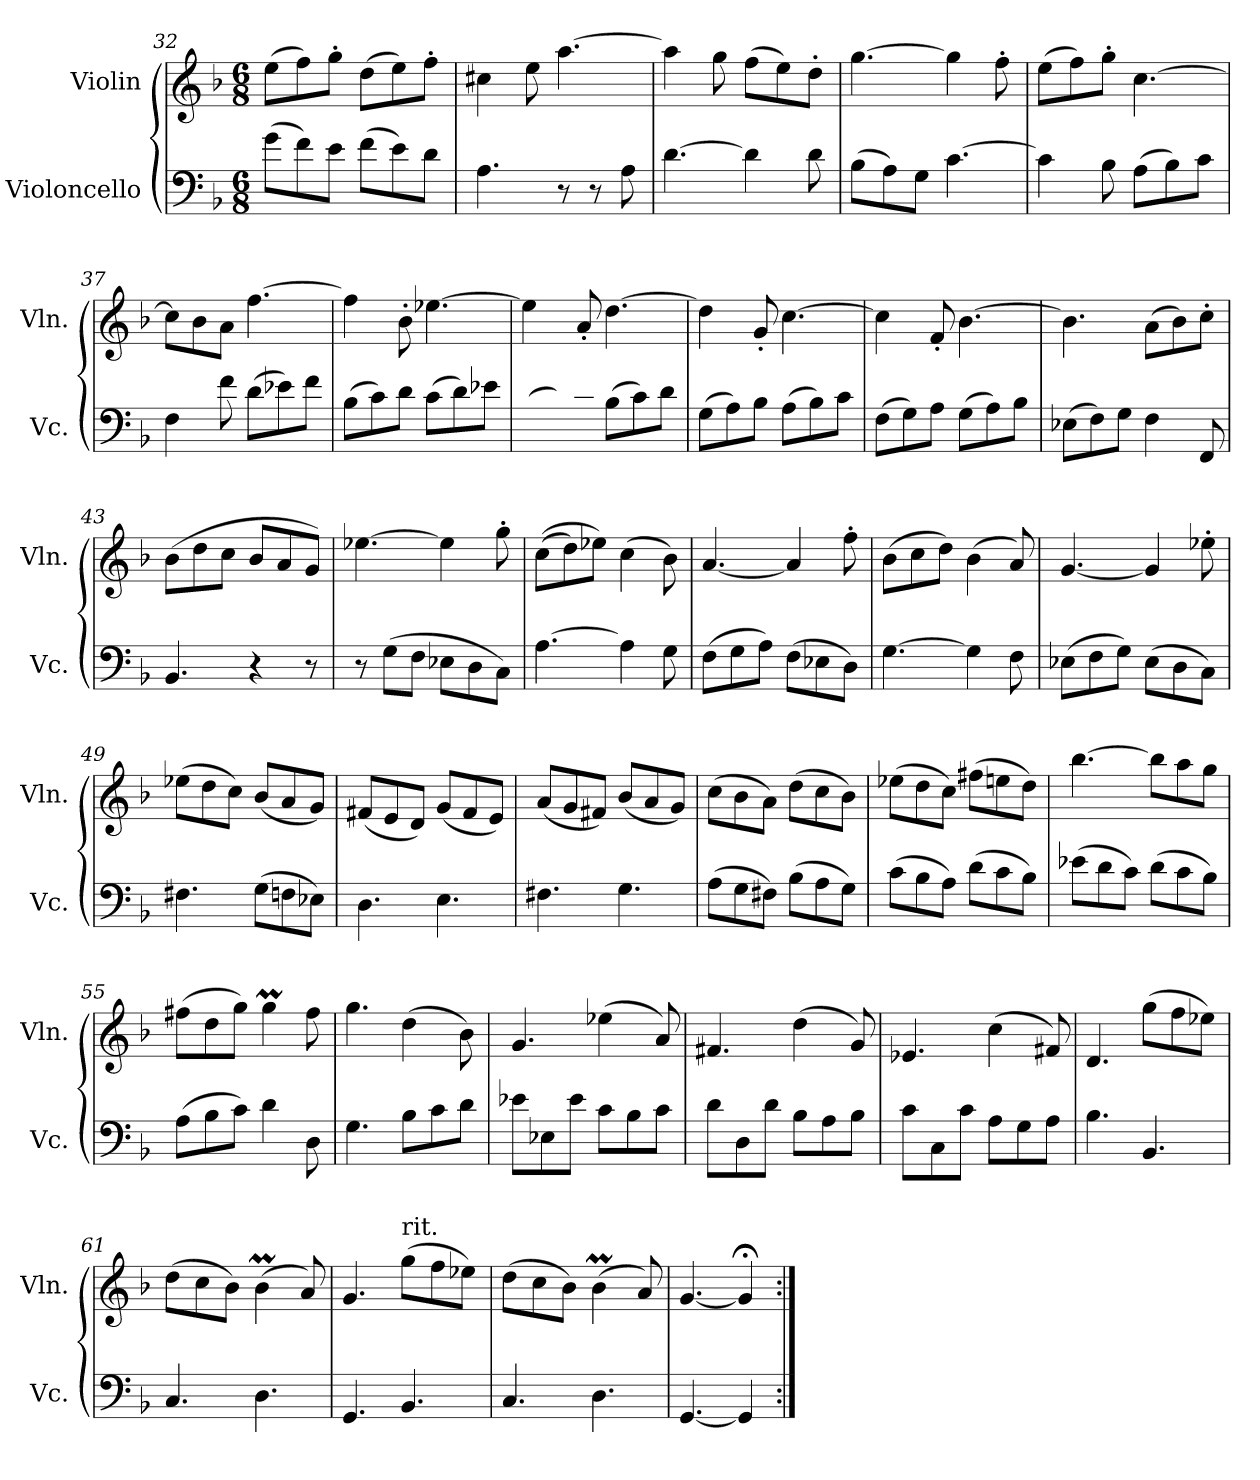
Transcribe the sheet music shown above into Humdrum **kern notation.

**kern	**kern
*part2	*part1
*staff2	*staff1
*I"Violoncello	*I"Violin
*I'Vc.	*I'Vln.
*clefF4	*clefG2
*k[b-]	*k[b-]
*M6/8	*M6/8
=32	=32
(>8g\L	(>8ee\L
8f\)	8ff\)
8e\J	8gg'\J
(>8f\L	(>8dd\L
8e\)	8ee\)
8d\J	8ff'\J
=33	=33
4.A\	4cc#X\
.	8ee\
8r	[4.aa\
8r	.
8A\	.
=34	=34
[4.d\	4aa\]
.	8gg\
4d\]	(>8ff\L
.	8ee\)
8d\	8dd'\J
=35	=35
(>8B-\L	[4.gg\
8A\)	.
8G\J	.
[4.c\	4gg\]
.	8ff'\
=36	=36
4c\]	(>8ee\L
.	8ff\)
8B-\	8gg'\J
(>8A\L	[4.cc\
8B-\)	.
8c\J	.
!!LO:LB:g=z
=37	=37
4F\	8cc\L]
.	8b-\
8f\	8a\J
(>8d\L	[4.ff\
8e-X\)	.
8f\J	.
=38	=38
(>8B-\L	4ff\]
8c\)	.
8d\J	8b-'\
(>8c\L	[4.ee-X\
8d\)	.
8e-X\J	.
=39	=39
(>8A\Lyy	4ee-\]
8B-\)	.
8c\J	8a'/
(>8B-\L	[4.dd\
8c\)	.
8d\J	.
=40	=40
(>8G\L	4dd\]
8A\)	.
8B-\J	8g'/
(>8A\L	[4.cc\
8B-\)	.
8c\J	.
=41	=41
(>8F\L	4cc\]
8G\)	.
8A\J	8f'/
(>8G\L	[4.b-\
8A\)	.
8B-\J	.
=42	=42
(>8E-X\L	4.b-\]
8F\)	.
8G\J	.
4F\	(>8a\L
.	8b-\)
8FF/	8cc'\J
!!LO:LB:g=z
=43	=43
4.BB-/	(>8b-\L
.	8dd\
.	8cc\J
4r	8b-/L
.	8a/
8r	8g/J)
=44	=44
8r	[4.ee-X\
(>8G\L	.
8F\J	.
8E-X\L	4ee-\]
8D\	.
8C\J)	8gg'\
=45	=45
[4.A\	(>(>8cc\L
.	8dd\)
.	8ee-X\J)
4A\]	(>4cc\
8G\	8b-\)
=46	=46
(>8F\L	[4.a/
8G\	.
8A\J)	.
(>8F\L	4a/]
8E-X\	.
8D\J)	8ff'\
=47	=47
[4.G\	(>8b-\L
.	8cc\
.	8dd\J)
4G\]	(>4b-\
8F\	8a/)
=48	=48
(>8E-X\L	[4.g/
8F\	.
8G\J)	.
(>8E-\L	4g/]
8D\	.
8C\J)	8ee-X'\
!!LO:LB:g=z
=49	=49
4.F#X\	(>8ee-X\L
.	8dd\
.	8cc\J)
(>8G\L	(<8b-/L
8Fn\	8a/
8E-X\J)	8g/J)
=50	=50
4.D\	(<8f#X/L
.	8e/
.	8d/J)
4.E\	(<8g/L
.	8f#/
.	8e/J)
=51	=51
4.F#X\	(<8a/L
.	8g/
.	8f#X/J)
4.G\	(<8b-/L
.	8a/
.	8g/J)
=52	=52
(>8A\L	(>8cc\L
8G\	8b-\
8F#X\J)	8a\J)
(>8B-\L	(>8dd\L
8A\	8cc\
8G\J)	8b-\J)
=53	=53
(>8c\L	(>8ee-X\L
8B-\	8dd\
8A\J)	8cc\J)
(>8d\L	(>8ff#X\L
8c\	8een\
8B-\J)	8dd\J)
=54	=54
(>8e-X\L	[4.bb-\
8d\	.
8c\J)	.
(>8d\L	8bb-\L]
8c\	8aa\
8B-\J)	8gg\J
!!LO:LB:g=z
=55	=55
(>8A\L	(>8ff#X\L
8B-\	8dd\
8c\J)	8gg\J)
4d\	4ggM\
8D\	8ff#\
=56	=56
4.G\	4.gg\
8B-\L	(>4dd\
8c\	.
8d\J	8b-\)
=57	=57
8e-X\L	4.g/
8E-X\	.
8e-\J	.
8c\L	(>4ee-X\
8B-\	.
8c\J	8a/)
=58	=58
8d\L	4.f#X/
8D\	.
8d\J	.
8B-\L	(>4dd\
8A\	.
8B-\J	8g/)
=59	=59
8c\L	4.e-X/
8C\	.
8c\J	.
8A\L	(>4cc\
8G\	.
8A\J	8f#X/)
=60	=60
4.B-\	4.d/
4.BB-/	(>8gg\L
.	8ff\
.	8ee-X\J)
!!LO:LB:g=z
=61	=61
4.C/	(>8dd\L
.	8cc\
.	8b-\J)
4.D\	(>4b-M\
.	8a/)
=62	=62
4.GG/	4.g/
!	!LO:TX:a:t=rit.
4.BB-/	(>8gg\L
.	8ff\
.	8ee-X\J)
=63	=63
4.C/	(>8dd\L
.	8cc\
.	8b-\J)
4.D\	(>4b-M\
.	8a/)
=64	=64
[4.GG/	[4.g/
4GG/]	4g;</]
=:|!	=:|!
*-	*-
